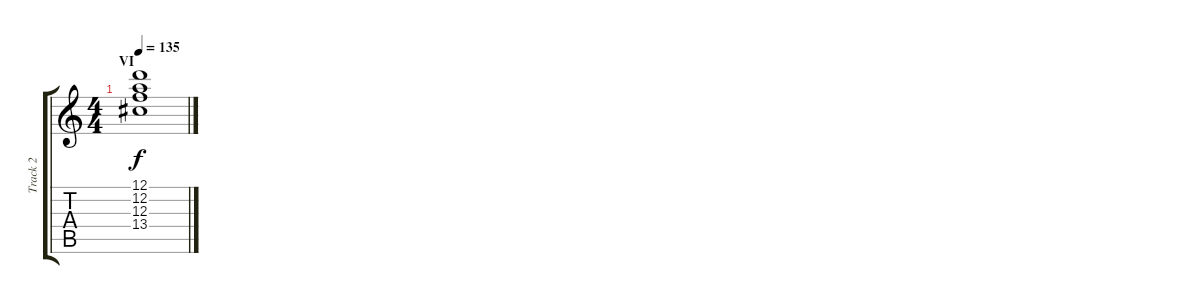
\track ("Track 2" "Track 2") {instrument distortionguitar}
\staff {score tabs}
\tuning (D4 A3 F3 C3 G2 D2) {hide}
\ts (4 4)
\section ("" "VI")
\tempo 135
\clef g2
\ks c
(12.1{t} 12.2{t} 12.3{t} 13.4{t}).1{dy f}
